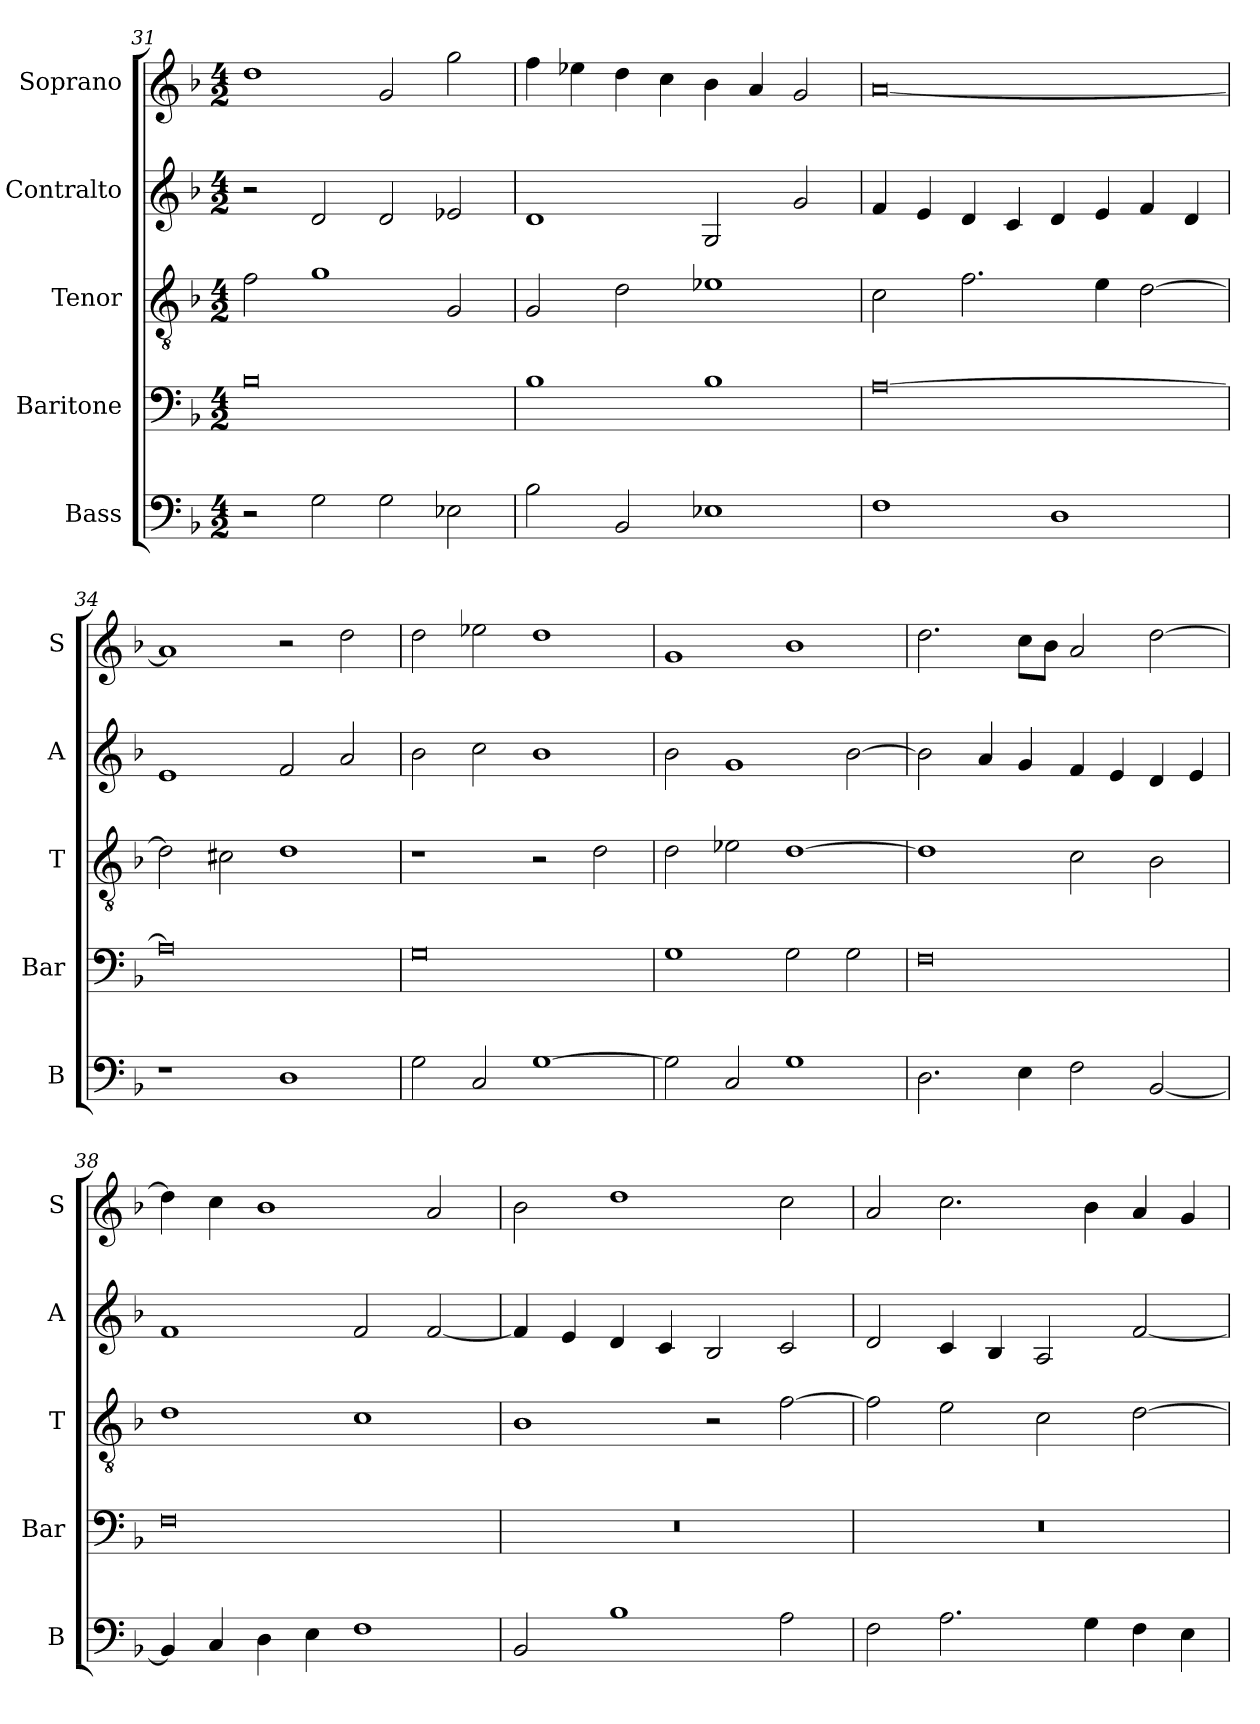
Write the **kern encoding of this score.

**kern	**kern	**kern	**kern	**kern
*part5	*part4	*part3	*part2	*part1
*staff5	*staff4	*staff3	*staff2	*staff1
*I"Bass	*I"Baritone	*I"Tenor	*I"Contralto	*I"Soprano
*I'B	*I'Bar	*I'T	*I'A	*I'S
*clefF4	*clefF4	*clefGv2	*clefG2	*clefG2
*k[b-]	*k[b-]	*k[b-]	*k[b-]	*k[b-]
*G:dor	*G:dor	*G:dor	*G:dor	*G:dor
*M4/2	*M4/2	*M4/2	*M4/2	*M4/2
=31	=31	=31	=31	=31
2r	0B-	2f	2r	1dd
2G	.	1g	2d	.
2G	.	.	2d	2g
2E-X	.	2G	2e-X	2gg
=32	=32	=32	=32	=32
2B-	1B-	2G	1d	4ff
.	.	.	.	4ee-X
2BB-	.	2d	.	4dd
.	.	.	.	4cc
1E-X	1B-	1e-X	2G	4b-
.	.	.	.	4a
.	.	.	2g	2g
=33	=33	=33	=33	=33
1F	[0A	2c	4f	[0a
.	.	.	4e	.
.	.	2.f	4d	.
.	.	.	4c	.
1D	.	.	4d	.
.	.	4e	4e	.
.	.	[2d	4f	.
.	.	.	4d	.
=34	=34	=34	=34	=34
1r	0A]	2d]	1e	1a]
.	.	2c#X	.	.
1D	.	1d	2f	2r
.	.	.	2a	2dd
=35	=35	=35	=35	=35
2G	0G	1r	2b-	2dd
2C	.	.	2cc	2ee-X
[1G	.	2r	1b-	1dd
.	.	2d	.	.
=36	=36	=36	=36	=36
2G]	1G	2d	2b-	1g
2C	.	2e-X	1g	.
1G	2G	[1d	.	1b-
.	2G	.	[2b-	.
=37	=37	=37	=37	=37
2.D	0F	1d]	2b-]	2.dd
.	.	.	4a	.
4E	.	.	4g	8cc\L
.	.	.	.	8b-\J
2F	.	2c	4f	2a
.	.	.	4e	.
[2BB-	.	2B-	4d	[2dd
.	.	.	4e	.
=38	=38	=38	=38	=38
4BB-]	0F	1d	1f	4dd]
4C	.	.	.	4cc
4D	.	.	.	1b-
4E	.	.	.	.
1F	.	1c	2f	.
.	.	.	[2f	2a
=39	=39	=39	=39	=39
2BB-	0r	1B-	4f]	2b-
.	.	.	4e	.
1B-	.	.	4d	1dd
.	.	.	4c	.
.	.	2r	2B-	.
2A	.	[2f	2c	2cc
=40	=40	=40	=40	=40
2F	0r	2f]	2d	2a
2.A	.	2e	4c	2.cc
.	.	.	4B-	.
.	.	2c	2A	.
4G	.	.	.	4b-
4F	.	[2d	[2f	4a
4E	.	.	.	4g
=	=	=	=	=
*-	*-	*-	*-	*-
